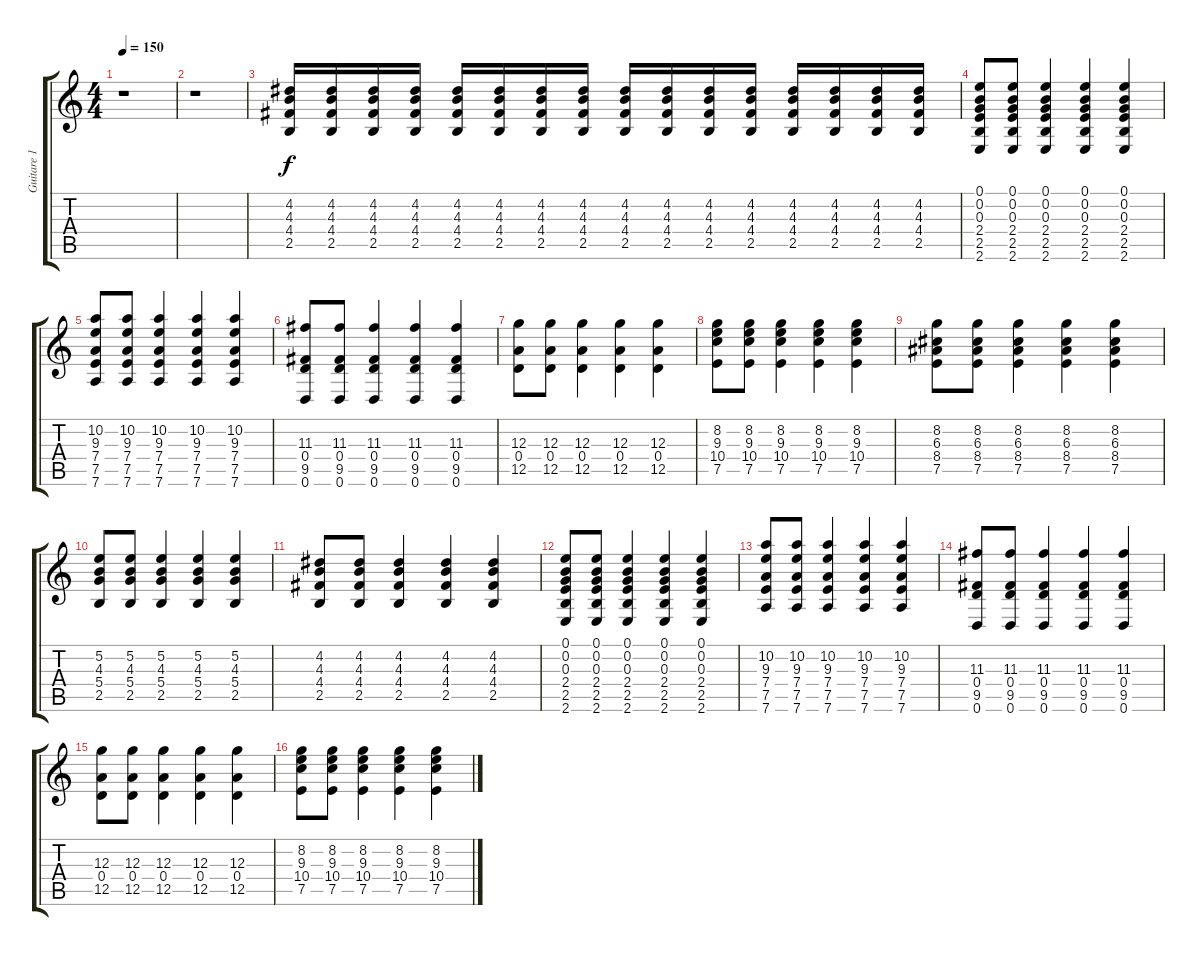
\track ("Guitare 1" "Guitare 1") {instrument overdrivenguitar}
\staff {score tabs}
\tuning (E4 B3 G3 D3 A2 D2) {hide}
\ts (4 4)
\tempo 150
\clef g2
\ks c
r.1{dy f} |
r.1 |
(4.2 4.3 4.4 2.5).16 (4.2 4.3 4.4 2.5).16 (4.2 4.3 4.4 2.5).16 (4.2 4.3 4.4 2.5).16 (4.2 4.3 4.4 2.5).16 (4.2 4.3 4.4 2.5).16 (4.2 4.3 4.4 2.5).16 (4.2 4.3 4.4 2.5).16 (4.2 4.3 4.4 2.5).16 (4.2 4.3 4.4 2.5).16 (4.2 4.3 4.4 2.5).16 (4.2 4.3 4.4 2.5).16 (4.2 4.3 4.4 2.5).16 (4.2 4.3 4.4 2.5).16 (4.2 4.3 4.4 2.5).16 (4.2 4.3 4.4 2.5).16 |
(0.1 0.2 0.3 2.4 2.5 2.6).8 (0.1 0.2 0.3 2.4 2.5 2.6).8 (0.1 0.2 0.3 2.4 2.5 2.6).4 (0.1 0.2 0.3 2.4 2.5 2.6).4 (0.1 0.2 0.3 2.4 2.5 2.6).4 |
(10.2 9.3 7.4 7.5 7.6).8 (10.2 9.3 7.4 7.5 7.6).8 (10.2 9.3 7.4 7.5 7.6).4 (10.2 9.3 7.4 7.5 7.6).4 (10.2 9.3 7.4 7.5 7.6).4 |
(11.3 0.4 9.5 0.6).8 (11.3 0.4 9.5 0.6).8 (11.3 0.4 9.5 0.6).4 (11.3 0.4 9.5 0.6).4 (11.3 0.4 9.5 0.6).4 |
(12.3 0.4 12.5).8 (12.3 0.4 12.5).8 (12.3 0.4 12.5).4 (12.3 0.4 12.5).4 (12.3 0.4 12.5).4 |
(8.2 9.3 10.4 7.5).8 (8.2 9.3 10.4 7.5).8 (8.2 9.3 10.4 7.5).4 (8.2 9.3 10.4 7.5).4 (8.2 9.3 10.4 7.5).4 |
(8.2 6.3 8.4 7.5).8 (8.2 6.3 8.4 7.5).8 (8.2 6.3 8.4 7.5).4 (8.2 6.3 8.4 7.5).4 (8.2 6.3 8.4 7.5).4 |
(5.2 4.3 5.4 2.5).8 (5.2 4.3 5.4 2.5).8 (5.2 4.3 5.4 2.5).4 (5.2 4.3 5.4 2.5).4 (5.2 4.3 5.4 2.5).4 |
(4.2 4.3 4.4 2.5).8 (4.2 4.3 4.4 2.5).8 (4.2 4.3 4.4 2.5).4 (4.2 4.3 4.4 2.5).4 (4.2 4.3 4.4 2.5).4 |
(0.1 0.2 0.3 2.4 2.5 2.6).8 (0.1 0.2 0.3 2.4 2.5 2.6).8 (0.1 0.2 0.3 2.4 2.5 2.6).4 (0.1 0.2 0.3 2.4 2.5 2.6).4 (0.1 0.2 0.3 2.4 2.5 2.6).4 |
(10.2 9.3 7.4 7.5 7.6).8 (10.2 9.3 7.4 7.5 7.6).8 (10.2 9.3 7.4 7.5 7.6).4 (10.2 9.3 7.4 7.5 7.6).4 (10.2 9.3 7.4 7.5 7.6).4 |
(11.3 0.4 9.5 0.6).8 (11.3 0.4 9.5 0.6).8 (11.3 0.4 9.5 0.6).4 (11.3 0.4 9.5 0.6).4 (11.3 0.4 9.5 0.6).4 |
(12.3 0.4 12.5).8 (12.3 0.4 12.5).8 (12.3 0.4 12.5).4 (12.3 0.4 12.5).4 (12.3 0.4 12.5).4 |
(8.2 9.3 10.4 7.5).8 (8.2 9.3 10.4 7.5).8 (8.2 9.3 10.4 7.5).4 (8.2 9.3 10.4 7.5).4 (8.2 9.3 10.4 7.5).4
